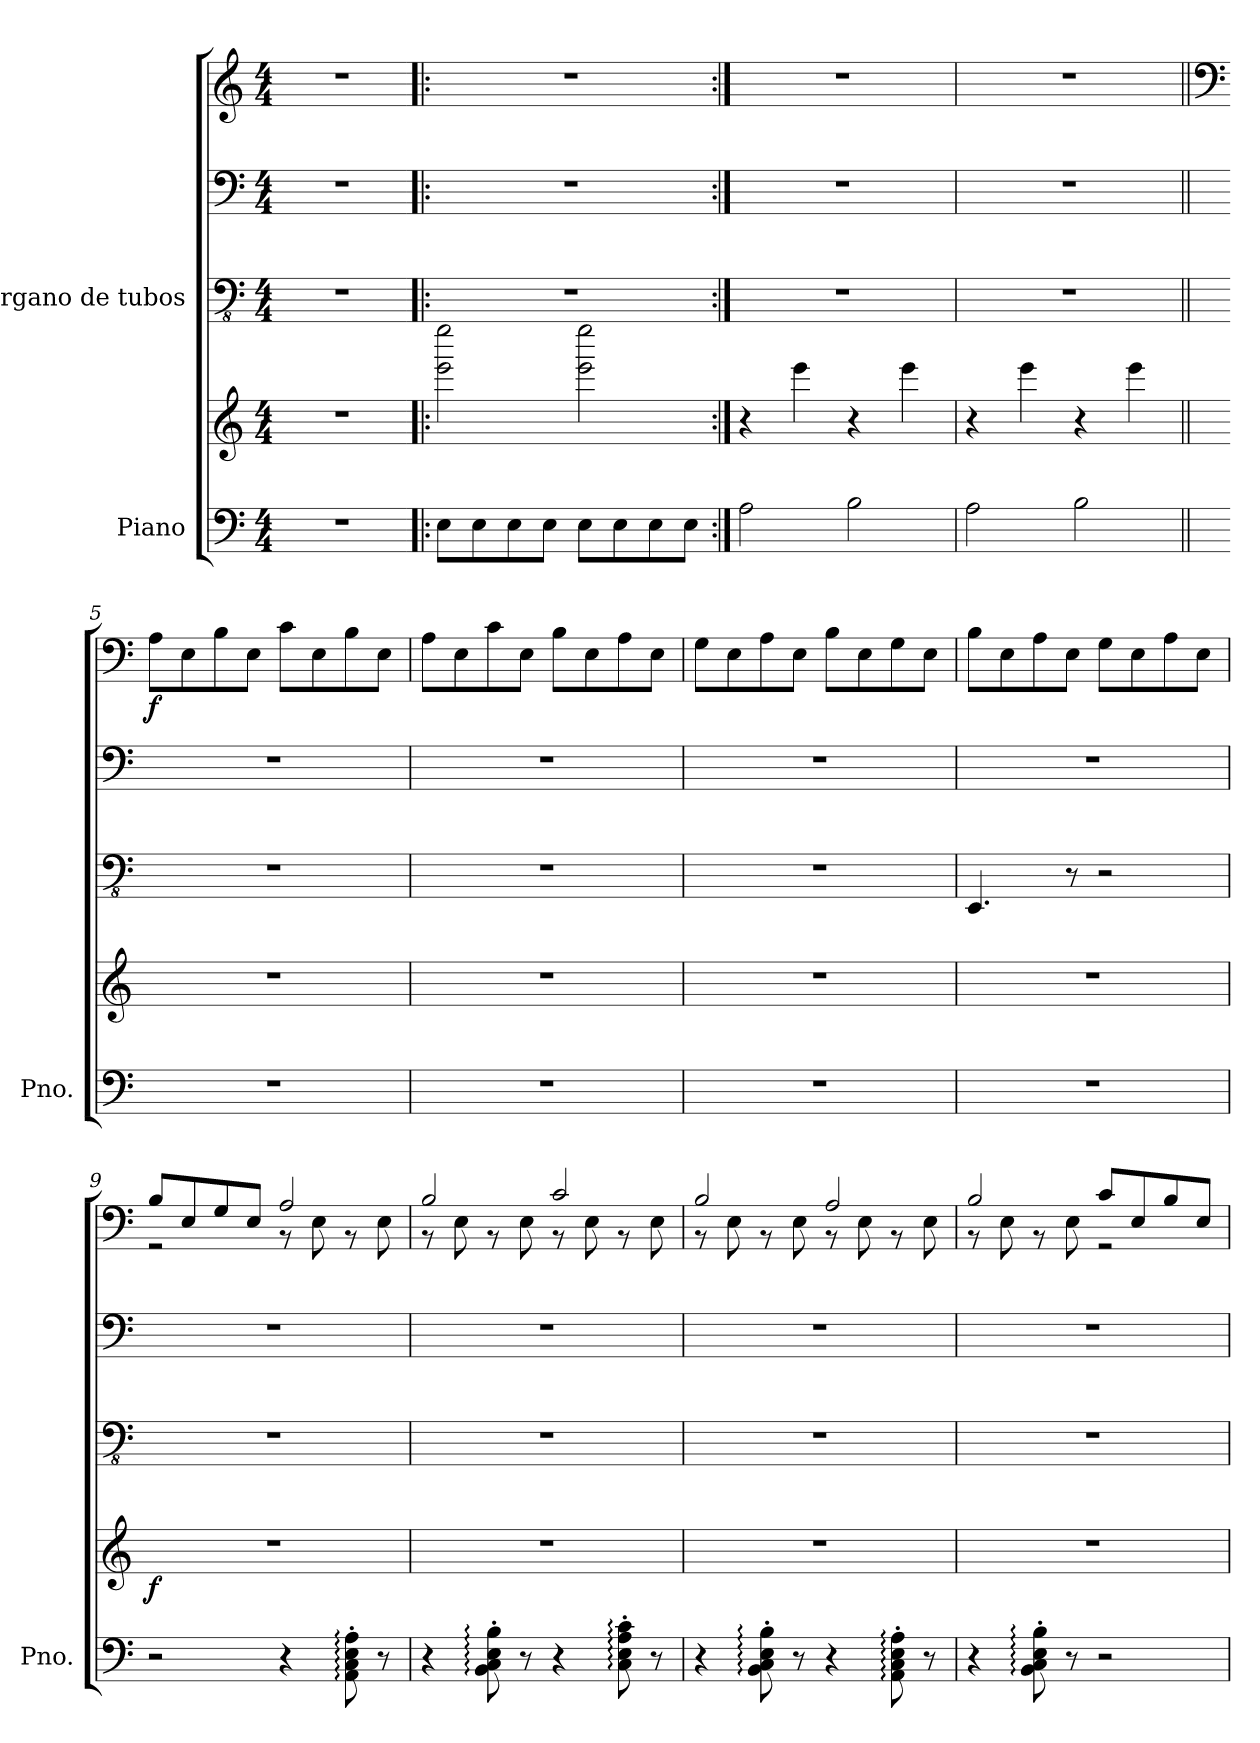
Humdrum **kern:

**kern	**kern	**dynam	**kern	**kern	**kern	**dynam
*part2	*part2	*part2	*part1	*part1	*part1	*part1
*staff5	*staff4	*staff4/5	*staff3	*staff2	*staff1	*staff1/2/3
*I"Piano	*	*	*I"Órgano de tubos	*	*	*
*I'Pno.	*	*	*	*	*	*
*clefF4	*clefG2	*	*clefFv4	*clefF4	*clefG2	*
*k[]	*k[]	*	*k[]	*k[]	*k[]	*
*M4/4	*M4/4	*	*M4/4	*M4/4	*M4/4	*
=1	=1	=1	=1	=1	=1	=1
1r	1r	.	1r	1r	1r	.
=2!|:	=2!|:	=2!|:	=2!|:	=2!|:	=2!|:	=2!|:
8E\L	2eee\ 2eeee\	.	1r	1r	1r	.
8E\	.	.	.	.	.	.
8E\	.	.	.	.	.	.
8E\J	.	.	.	.	.	.
8E\L	2eee\ 2eeee\	.	.	.	.	.
8E\	.	.	.	.	.	.
8E\	.	.	.	.	.	.
8E\J	.	.	.	.	.	.
=3:|!	=3:|!	=3:|!	=3:|!	=3:|!	=3:|!	=3:|!
2A\	4r	.	1r	1r	1r	.
.	4eee\	.	.	.	.	.
2B\	4r	.	.	.	.	.
.	4eee\	.	.	.	.	.
=4	=4	=4	=4	=4	=4	=4
2A\	4r	.	1r	1r	1r	.
.	4eee\	.	.	.	.	.
2B\	4r	.	.	.	.	.
.	4eee\	.	.	.	.	.
=5||	=5||	=5||	=5||	=5||	=5||	=5||
*	*	*	*	*	*clefF4	*
!	!	!	!	!	!	!LO:DY:b
1r	1r	.	1r	1r	8A\L	f
.	.	.	.	.	8E\	.
.	.	.	.	.	8B\	.
.	.	.	.	.	8E\J	.
.	.	.	.	.	8c\L	.
.	.	.	.	.	8E\	.
.	.	.	.	.	8B\	.
.	.	.	.	.	8E\J	.
=6	=6	=6	=6	=6	=6	=6
1r	1r	.	1r	1r	8A\L	.
.	.	.	.	.	8E\	.
.	.	.	.	.	8c\	.
.	.	.	.	.	8E\J	.
.	.	.	.	.	8B\L	.
.	.	.	.	.	8E\	.
.	.	.	.	.	8A\	.
.	.	.	.	.	8E\J	.
!!LO:LB:g=z
=7	=7	=7	=7	=7	=7	=7
1r	1r	.	1r	1r	8G\L	.
.	.	.	.	.	8E\	.
.	.	.	.	.	8A\	.
.	.	.	.	.	8E\J	.
.	.	.	.	.	8B\L	.
.	.	.	.	.	8E\	.
.	.	.	.	.	8G\	.
.	.	.	.	.	8E\J	.
=8	=8	=8	=8	=8	=8	=8
1r	1r	.	4.EEE/	1r	8B\L	.
.	.	.	.	.	8E\	.
.	.	.	.	.	8A\	.
.	.	.	8r	.	8E\J	.
.	.	.	2r	.	8G\L	.
.	.	.	.	.	8E\	.
.	.	.	.	.	8A\	.
.	.	.	.	.	8E\J	.
=9	=9	=9	=9	=9	=9	=9
*	*	*	*	*	*^	*
!	!	!LO:DY:b	!	!	!	!	!
2r	1r	f	1r	1r	8B/L	2r	.
.	.	.	.	.	8E/	.	.
.	.	.	.	.	8G/	.	.
.	.	.	.	.	8E/J	.	.
4r	.	.	.	.	2A/	8r	.
.	.	.	.	.	.	8E\	.
8AA\:' 8C\:' 8E\:' 8A\:'	.	.	.	.	.	8r	.
8r	.	.	.	.	.	8E\	.
=10	=10	=10	=10	=10	=10	=10	=10
4r	1r	.	1r	1r	2B/	8r	.
.	.	.	.	.	.	8E\	.
8BB\:' 8C\:' 8E\:' 8B\:'	.	.	.	.	.	8r	.
8r	.	.	.	.	.	8E\	.
4r	.	.	.	.	2c/	8r	.
.	.	.	.	.	.	8E\	.
8C\:' 8E\:' 8A\:' 8c\:'	.	.	.	.	.	8r	.
8r	.	.	.	.	.	8E\	.
=11	=11	=11	=11	=11	=11	=11	=11
4r	1r	.	1r	1r	2B/	8r	.
.	.	.	.	.	.	8E\	.
8BB\:' 8C\:' 8E\:' 8B\:'	.	.	.	.	.	8r	.
8r	.	.	.	.	.	8E\	.
4r	.	.	.	.	2A/	8r	.
.	.	.	.	.	.	8E\	.
8AA\:' 8C\:' 8E\:' 8A\:'	.	.	.	.	.	8r	.
8r	.	.	.	.	.	8E\	.
!!LO:PB:g=z	!!
=12	=12	=12	=12	=12	=12	=12	=12
4r	1r	.	1r	1r	2B/	8r	.
.	.	.	.	.	.	8E\	.
8BB\:' 8C\:' 8E\:' 8B\:'	.	.	.	.	.	8r	.
8r	.	.	.	.	.	8E\	.
2r	.	.	.	.	8c/L	2r	.
.	.	.	.	.	8E/	.	.
.	.	.	.	.	8B/	.	.
.	.	.	.	.	8E/J	.	.
*	*	*	*	*	*v	*v	*
=	=	=	=	=	=	=
*-	*-	*-	*-	*-	*-	*-
